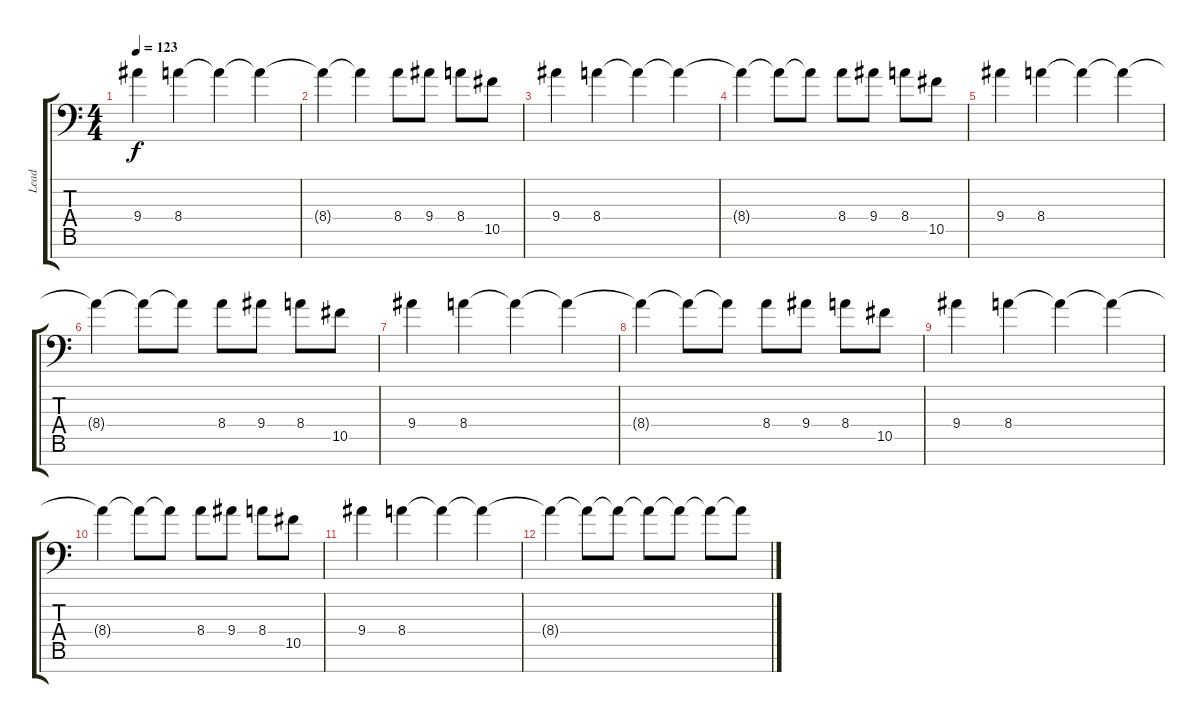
\track ("Lead" "Lead") {instrument distortionguitar}
\staff {score tabs}
\tuning (Eb4 Bb3 Gb3 Db3 Ab2 Eb2 Ab1) {hide}
\ts (4 4)
\tempo 123
\clef f4
\ks c
9.4.4{dy f} 8.4.4 8.4{t}.4 8.4{t}.4 |
8.4{t}.4 8.4{t}.4 8.4.8 9.4.8 8.4.8 10.5.8 |
9.4.4 8.4.4 8.4{t}.4 8.4{t}.4 |
8.4{t}.4 8.4{t}.8 8.4{t}.8 8.4.8 9.4.8 8.4.8 10.5.8 |
9.4.4 8.4.4 8.4{t}.4 8.4{t}.4 |
8.4{t}.4 8.4{t}.8 8.4{t}.8 8.4.8 9.4.8 8.4.8 10.5.8 |
9.4.4 8.4.4 8.4{t}.4 8.4{t}.4 |
8.4{t}.4 8.4{t}.8 8.4{t}.8 8.4.8 9.4.8 8.4.8 10.5.8 |
9.4.4 8.4.4 8.4{t}.4 8.4{t}.4 |
8.4{t}.4 8.4{t}.8 8.4{t}.8 8.4.8 9.4.8 8.4.8 10.5.8 |
9.4.4 8.4.4 8.4{t}.4 8.4{t}.4 |
8.4{t}.4 8.4{t}.8 8.4{t}.8 8.4{t}.8 8.4{t}.8 8.4{t}.8 8.4{t}.8
